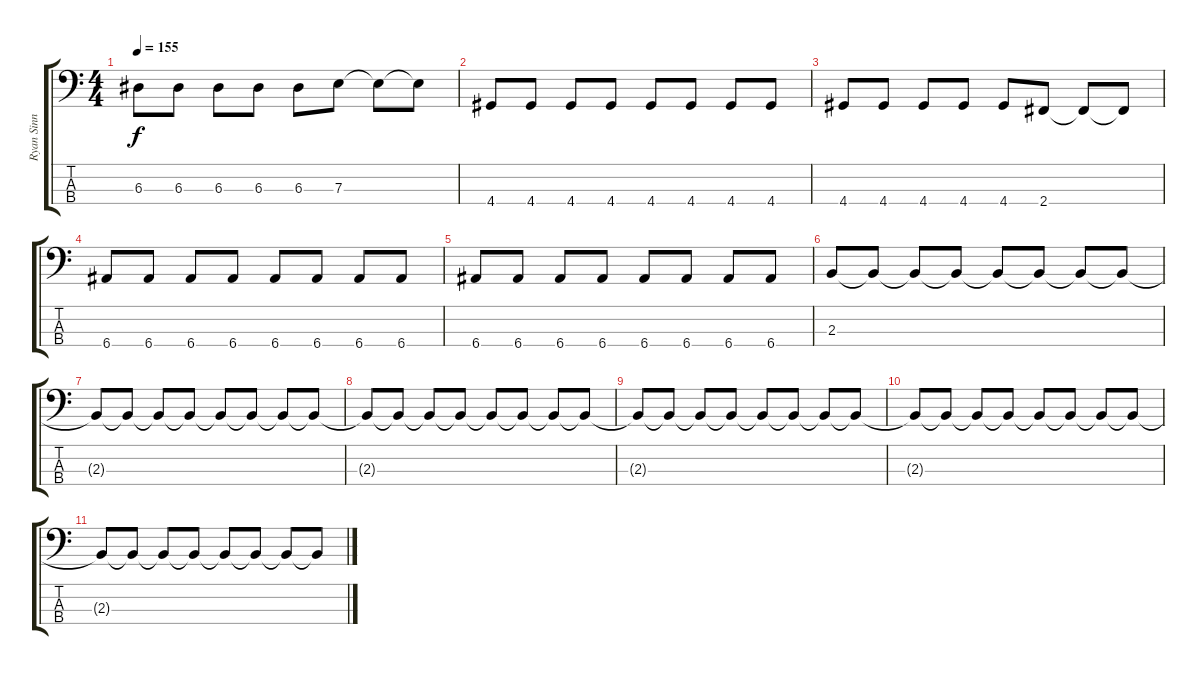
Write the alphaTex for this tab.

\track ("Ryan Sinn Bass" "Ryan Sinn ") {instrument electricbasspick}
\staff {score tabs}
\tuning (G2 D2 A1 E1) {hide}
\ts (4 4)
\tempo 155
\clef f4
\ks c
6.3.8{dy f} 6.3.8 6.3.8 6.3.8 6.3.8 7.3.8 7.3{t}.8 7.3{t}.8 |
4.4.8 4.4.8 4.4.8 4.4.8 4.4.8 4.4.8 4.4.8 4.4.8 |
4.4.8 4.4.8 4.4.8 4.4.8 4.4.8 2.4.8 2.4{t}.8 2.4{t}.8 |
6.4.8 6.4.8 6.4.8 6.4.8 6.4.8 6.4.8 6.4.8 6.4.8 |
6.4.8 6.4.8 6.4.8 6.4.8 6.4.8 6.4.8 6.4.8 6.4.8 |
2.3.8 2.3{t}.8 2.3{t}.8 2.3{t}.8 2.3{t}.8 2.3{t}.8 2.3{t}.8 2.3{t}.8 |
2.3{t}.8 2.3{t}.8 2.3{t}.8 2.3{t}.8 2.3{t}.8 2.3{t}.8 2.3{t}.8 2.3{t}.8 |
2.3{t}.8 2.3{t}.8 2.3{t}.8 2.3{t}.8 2.3{t}.8 2.3{t}.8 2.3{t}.8 2.3{t}.8 |
2.3{t}.8 2.3{t}.8 2.3{t}.8 2.3{t}.8 2.3{t}.8 2.3{t}.8 2.3{t}.8 2.3{t}.8 |
2.3{t}.8 2.3{t}.8 2.3{t}.8 2.3{t}.8 2.3{t}.8 2.3{t}.8 2.3{t}.8 2.3{t}.8 |
2.3{t}.8 2.3{t}.8 2.3{t}.8 2.3{t}.8 2.3{t}.8 2.3{t}.8 2.3{t}.8 2.3{t}.8
